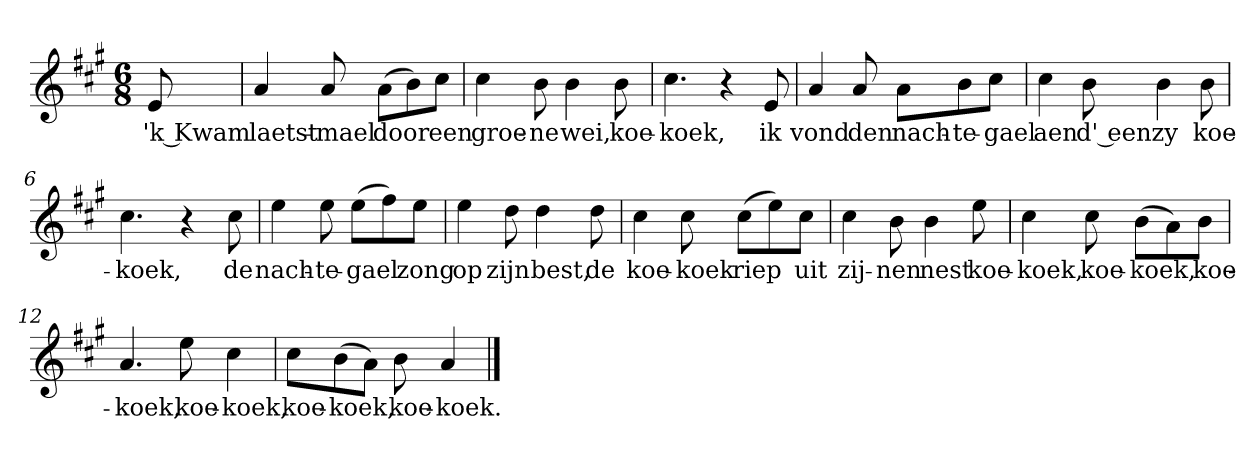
**kern	**text
*part1	*part1
*staff1	*staff1
*clefG2	*
*k[f#c#g#]	*
*A:	*
*M6/8	*
*MM120	*
=	=
8e	'k Kwam
=1	=1
4a	laetst-
8a	-mael
(8a\L	door
8b\)	.
8cc#\J	een
=2	=2
4cc#	groe-
8b	-ne
4b	wei,
8b	koe-
=3	=3
4.cc#	-koek,
4r	.
8e	ik
=4	=4
4a	vond
8a	den
8a\L	nach-
8b\	-te-
8cc#\J	-gael
=5	=5
4cc#	aen
8b	d' een
4b	zy
8b	koe-
=6	=6
4.cc#	-koek,
4r	.
8cc#	de
=7	=7
4ee	nach-
8ee	-te-
(8ee\L	-gael
8ff#\)	.
8ee\J	zong
=8	=8
4ee	op
8dd	zijn
4dd	best,
8dd	de
=9	=9
4cc#	koe-
8cc#	-koek
(8cc#\L	riep
8ee\)	.
8cc#\J	uit
=10	=10
4cc#	zij-
8b	-nen
4b	nest
8ee	koe-
=11	=11
4cc#	-koek,
8cc#	koe-
(8b\L	-koek,
8a\)	.
8b\J	koe-
=12	=12
4.a	-koek,
8ee	koe-
4cc#	-koek,
=13	=13
8cc#\L	koe-
(8b\	-koek,
8a\J)	.
8b	koe-
4a	-koek.
==	==
*-	*-
